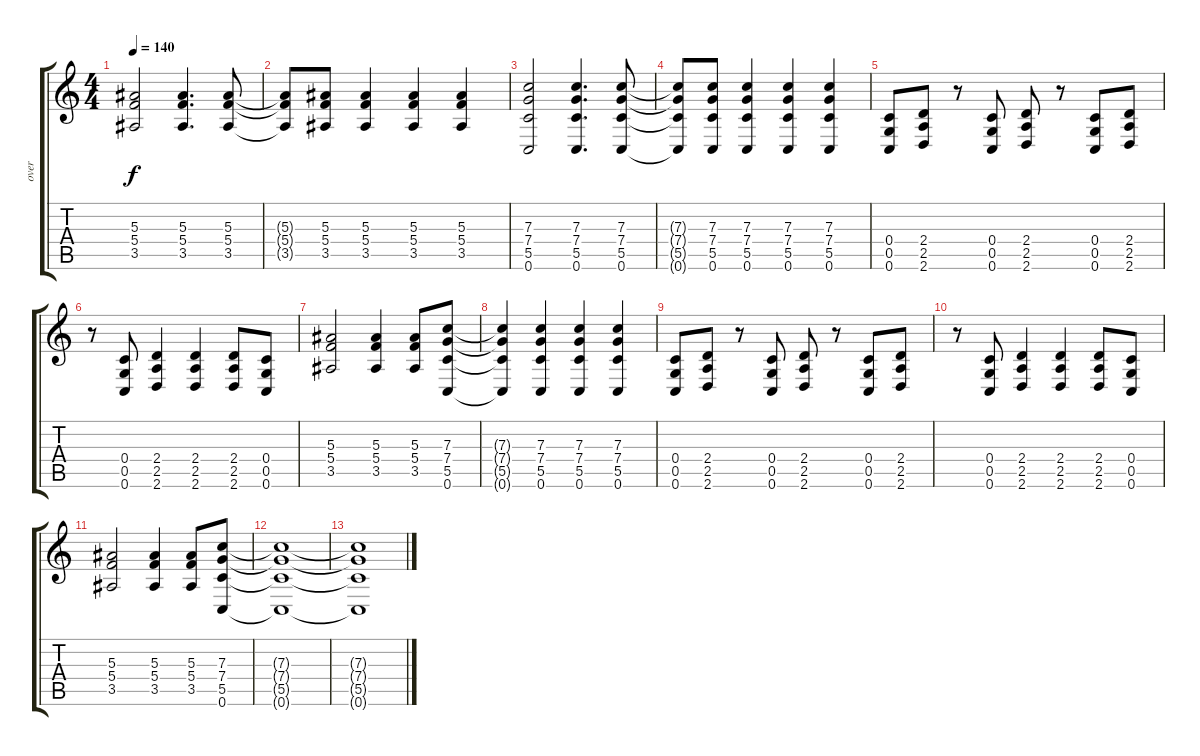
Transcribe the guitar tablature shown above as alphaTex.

\track ("over" "over") {instrument overdrivenguitar}
\staff {score tabs}
\tuning (D4 A3 F3 C3 G2 C2) {hide}
\ts (4 4)
\tempo 140
\clef g2
\ks c
(5.3 5.4 3.5).2{dy f} (5.3 5.4 3.5).4{d} (5.3 5.4 3.5).8 |
(5.3{t} 5.4{t} 3.5{t}).8 (5.3 5.4 3.5).8 (5.3 5.4 3.5).4 (5.3 5.4 3.5).4 (5.3 5.4 3.5).4 |
(7.3 7.4 5.5 0.6).2 (7.3 7.4 5.5 0.6).4{d} (7.3 7.4 5.5 0.6).8 |
(7.3{t} 7.4{t} 5.5{t} 0.6{t}).8 (7.3 7.4 5.5 0.6).8 (7.3 7.4 5.5 0.6).4 (7.3 7.4 5.5 0.6).4 (7.3 7.4 5.5 0.6).4 |
(0.4 0.5 0.6).8 (2.4 2.5 2.6).8 r.8 (0.4 0.5 0.6).8 (2.4 2.5 2.6).8 r.8 (0.4 0.5 0.6).8 (2.4 2.5 2.6).8 |
r.8 (0.4 0.5 0.6).8 (2.4 2.5 2.6).4 (2.4 2.5 2.6).4 (2.4 2.5 2.6).8 (0.4 0.5 0.6).8 |
(5.3 5.4 3.5).2 (5.3 5.4 3.5).4 (5.3 5.4 3.5).8 (7.3 7.4 5.5 0.6).8 |
(7.3{t} 7.4{t} 5.5{t} 0.6{t}).4 (7.3 7.4 5.5 0.6).4 (7.3 7.4 5.5 0.6).4 (7.3 7.4 5.5 0.6).4 |
(0.4 0.5 0.6).8 (2.4 2.5 2.6).8 r.8 (0.4 0.5 0.6).8 (2.4 2.5 2.6).8 r.8 (0.4 0.5 0.6).8 (2.4 2.5 2.6).8 |
r.8 (0.4 0.5 0.6).8 (2.4 2.5 2.6).4 (2.4 2.5 2.6).4 (2.4 2.5 2.6).8 (0.4 0.5 0.6).8 |
(5.3 5.4 3.5).2 (5.3 5.4 3.5).4 (5.3 5.4 3.5).8 (7.3 7.4 5.5 0.6).8 |
(7.3{t} 7.4{t} 5.5{t} 0.6{t}).1 |
(7.3{t} 7.4{t} 5.5{t} 0.6{t}).1
